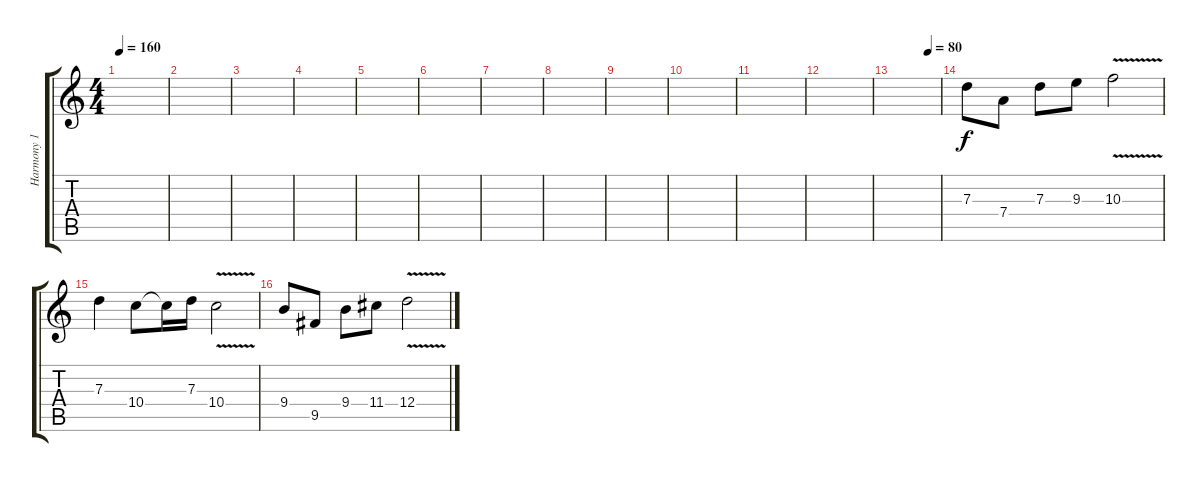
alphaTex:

\track ("Harmony 1" "Harmony 1") {instrument distortionguitar}
\staff {score tabs}
\tuning (E4 B3 G3 D3 A2 E2) {hide}
\ts (4 4)
\tempo 160
\clef g2
\ks c
|
|
|
|
|
|
|
|
|
|
|
|
\tempo (80 0.75)
|
7.3.8 7.4.8 7.3.8 9.3.8 10.3{v}.2 |
7.3.4 10.4.8 10.4{t}.16 7.3.16 10.4{v}.2 |
9.4.8 9.5.8 9.4.8 11.4.8 12.4{v}.2
